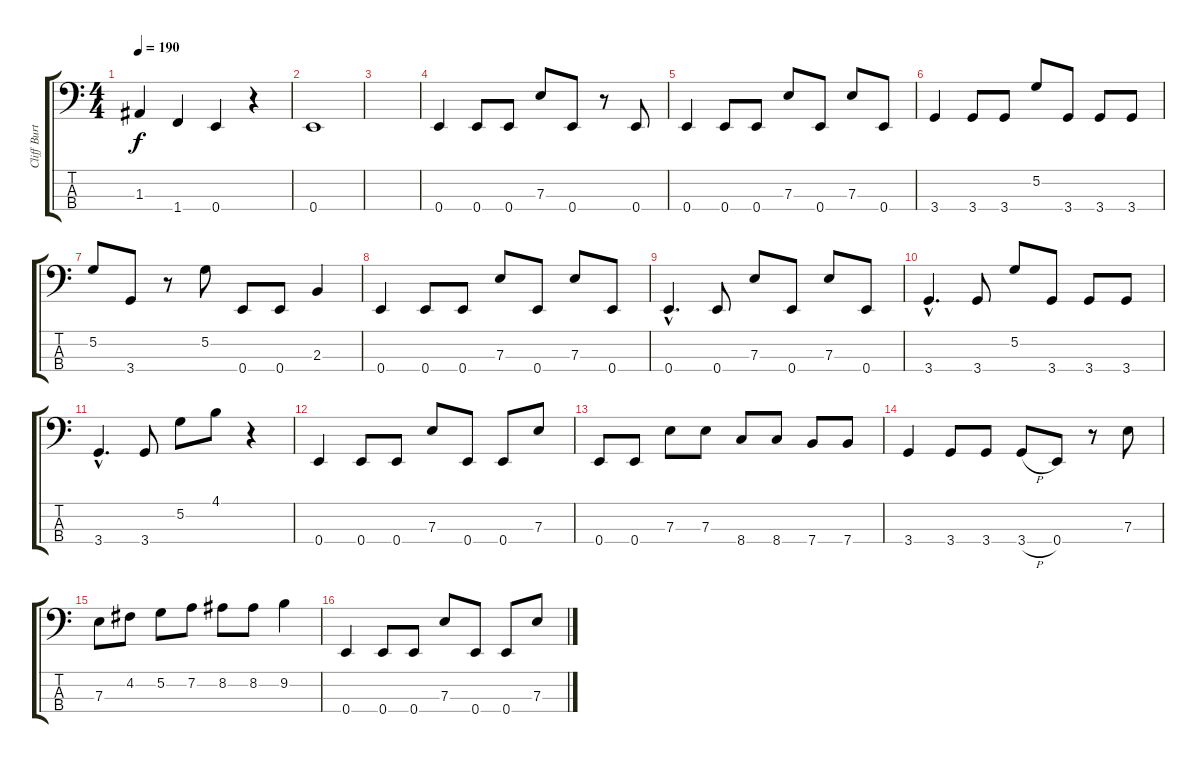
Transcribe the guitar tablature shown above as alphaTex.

\track ("Cliff Burton" "Cliff Burt") {instrument electricbassfinger}
\staff {score tabs}
\tuning (G2 D2 A1 E1) {hide}
\ts (4 4)
\tempo 190
\clef f4
\ks c
1.3.4{dy f} 1.4.4 0.4.4 r.4 |
0.4.1 |
|
0.4.4 0.4.8 0.4.8 7.3.8 0.4.8 r.8 0.4.8 |
0.4.4 0.4.8 0.4.8 7.3.8 0.4.8 7.3.8 0.4.8 |
3.4.4 3.4.8 3.4.8 5.2.8 3.4.8 3.4.8 3.4.8 |
5.2.8 3.4.8 r.8 5.2.8 0.4.8 0.4.8 2.3.4 |
0.4.4 0.4.8 0.4.8 7.3.8 0.4.8 7.3.8 0.4.8 |
0.4{hac}.4{d} 0.4.8 7.3.8 0.4.8 7.3.8 0.4.8 |
3.4{hac}.4{d} 3.4.8 5.2.8 3.4.8 3.4.8 3.4.8 |
3.4{hac}.4{d} 3.4.8 5.2.8 4.1.8 r.4 |
0.4.4 0.4.8 0.4.8 7.3.8 0.4.8 0.4.8 7.3.8 |
0.4.8 0.4.8 7.3.8 7.3.8 8.4.8 8.4.8 7.4.8 7.4.8 |
3.4.4 3.4.8 3.4.8 3.4{h}.8 0.4.8 r.8 7.3.8 |
7.3.8 4.2.8 5.2.8 7.2.8 8.2.8 8.2.8 9.2.4 |
0.4.4 0.4.8 0.4.8 7.3.8 0.4.8 0.4.8 7.3.8
